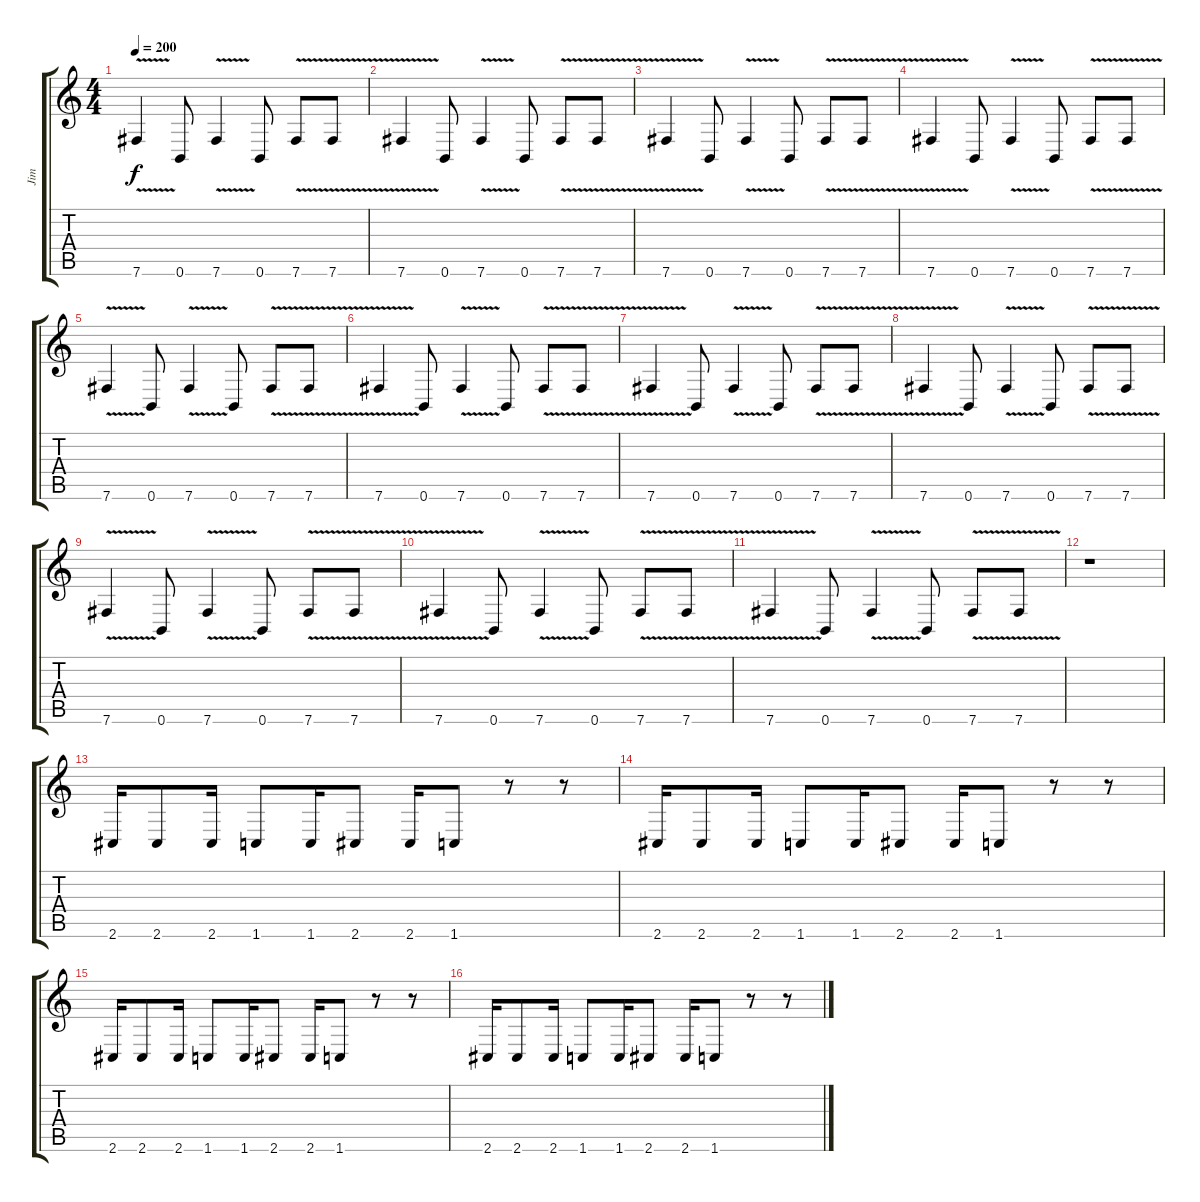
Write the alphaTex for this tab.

\track ("Jim" "Jim") {instrument distortionguitar}
\staff {score tabs}
\tuning (Db4 Ab3 E3 B2 Gb2 B1) {hide}
\ts (4 4)
\tempo 200
\clef g2
\ks c
7.6{v}.4{dy f instrument distortionguitar} 0.6.8 7.6{v}.4 0.6.8 7.6{v}.8 7.6{v}.8 |
7.6{v}.4 0.6.8 7.6{v}.4 0.6.8 7.6{v}.8 7.6{v}.8 |
7.6{v}.4 0.6.8 7.6{v}.4 0.6.8 7.6{v}.8 7.6{v}.8 |
7.6{v}.4 0.6.8 7.6{v}.4 0.6.8 7.6{v}.8 7.6{v}.8 |
7.6{v}.4 0.6.8 7.6{v}.4 0.6.8 7.6{v}.8 7.6{v}.8 |
7.6{v}.4 0.6.8 7.6{v}.4 0.6.8 7.6{v}.8 7.6{v}.8 |
7.6{v}.4 0.6.8 7.6{v}.4 0.6.8 7.6{v}.8 7.6{v}.8 |
7.6{v}.4 0.6.8 7.6{v}.4 0.6.8 7.6{v}.8 7.6{v}.8 |
7.6{v}.4 0.6.8 7.6{v}.4 0.6.8 7.6{v}.8 7.6{v}.8 |
7.6{v}.4 0.6.8 7.6{v}.4 0.6.8 7.6{v}.8 7.6{v}.8 |
7.6{v}.4 0.6.8 7.6{v}.4 0.6.8 7.6{v}.8 7.6{v}.8 |
r.1 |
2.6.16 2.6.8 2.6.16 1.6.8 1.6.16 2.6.8 2.6.16 1.6.8 r.8 r.8 |
2.6.16 2.6.8 2.6.16 1.6.8 1.6.16 2.6.8 2.6.16 1.6.8 r.8 r.8 |
2.6.16 2.6.8 2.6.16 1.6.8 1.6.16 2.6.8 2.6.16 1.6.8 r.8 r.8 |
2.6.16 2.6.8 2.6.16 1.6.8 1.6.16 2.6.8 2.6.16 1.6.8 r.8 r.8
